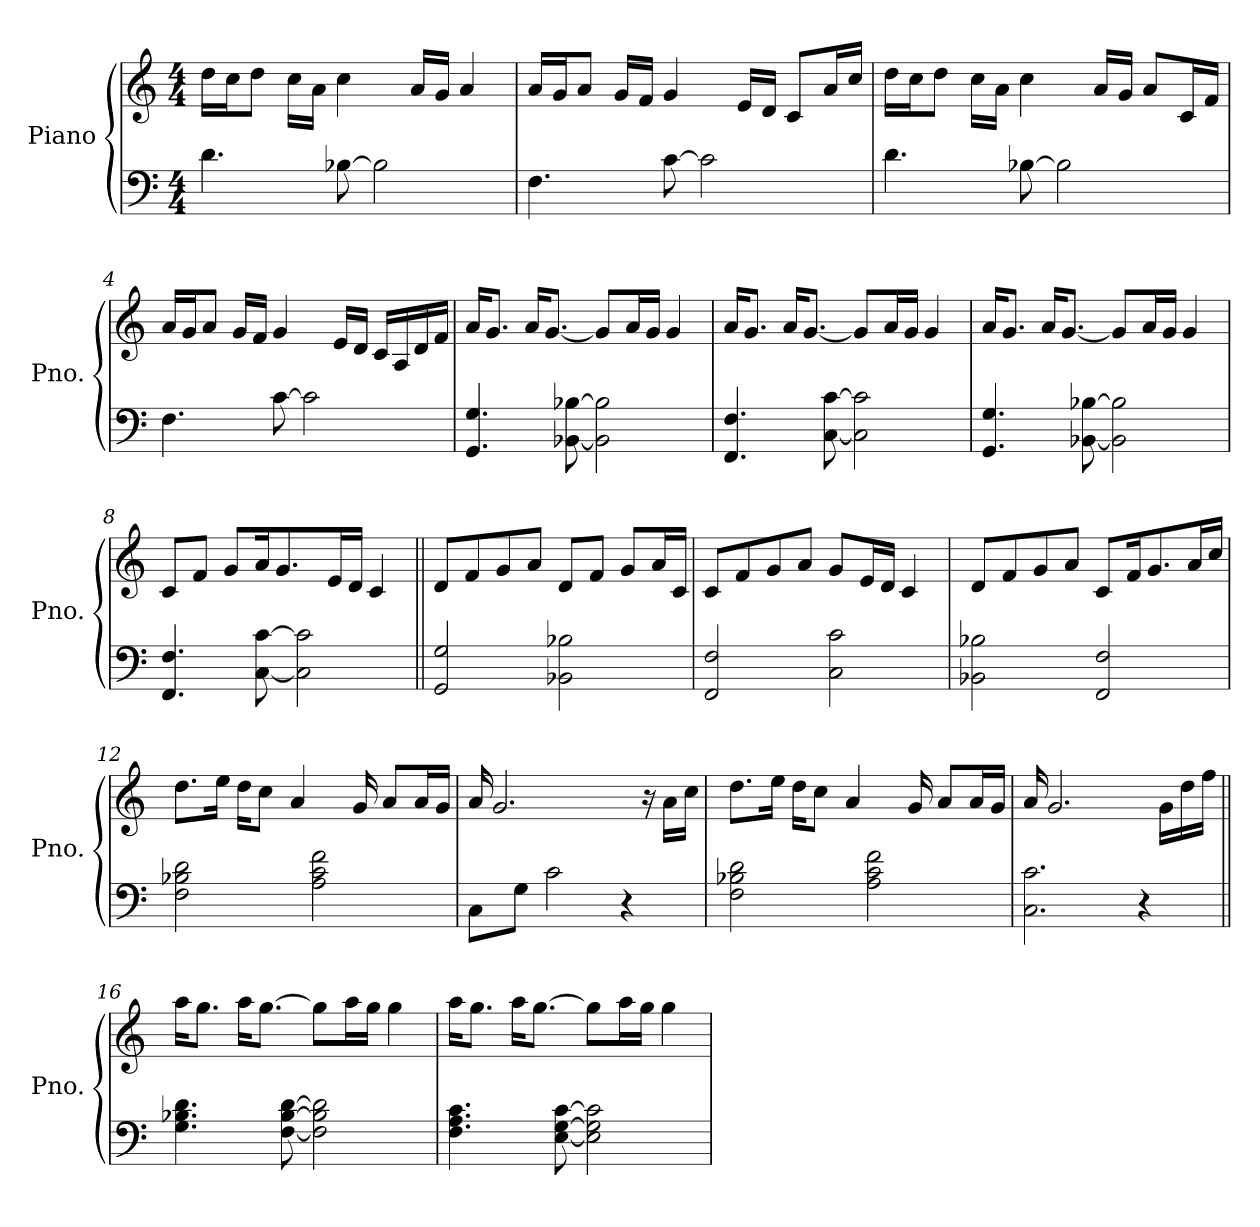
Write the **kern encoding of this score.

**kern	**kern
*part1	*part1
*staff2	*staff1
*I"Piano	*
*I'Pno.	*
*clefF4	*clefG2
*k[]	*k[]
*M4/4	*M4/4
*MM76	*MM76
=1	=1
4.d\	16dd\LL
.	16cc\J
.	8dd\J
.	16cc\LL
.	16a\JJ
[8B-X\	4cc\
2B-\]	.
.	16a/LL
.	16g/JJ
.	4a/
=2	=2
4.F\	16a/LL
.	16g/J
.	8a/J
.	16g/LL
.	16f/JJ
[8c\	4g/
2c\]	.
.	16e/LL
.	16d/JJ
.	8c/L
.	16a/L
.	16cc/JJ
=3	=3
4.d\	16dd\LL
.	16cc\J
.	8dd\J
.	16cc\LL
.	16a\JJ
[8B-X\	4cc\
2B-\]	.
.	16a/LL
.	16g/JJ
.	8a/L
.	16c/L
.	16f/JJ
!!LO:LB:g=z
=4	=4
4.F\	16a/LL
.	16g/J
.	8a/J
.	16g/LL
.	16f/JJ
[8c\	4g/
2c\]	.
.	16e/LL
.	16d/JJ
.	16c/LL
.	16A/
.	16d/
.	16f/JJ
=5	=5
4.GG/ 4.G/	16a/KL
.	8.g/J
.	16a/KL
.	[8.g/J
[8BB-X\ [8B-X\	.
2BB-\] 2B-\]	8g/L]
.	16a/L
.	16g/JJ
.	4g/
=6	=6
4.FF/ 4.F/	16a/KL
.	8.g/J
.	16a/KL
.	[8.g/J
[8C\ [8c\	.
2C\] 2c\]	8g/L]
.	16a/L
.	16g/JJ
.	4g/
!!LO:LB:g=z
=7	=7
4.GG/ 4.G/	16a/KL
.	8.g/J
.	16a/KL
.	[8.g/J
[8BB-X\ [8B-X\	.
2BB-\] 2B-\]	8g/L]
.	16a/L
.	16g/JJ
.	4g/
=8	=8
4.FF/ 4.F/	8c/L
.	8f/J
.	8g/L
[8C\ [8c\	16a/K
.	8.g/
2C\] 2c\]	.
.	16e/L
.	16d/JJ
.	4c/
=9||	=9||
2GG/ 2G/	8d/L
.	8f/
.	8g/
.	8a/J
2BB-X\ 2B-X\	8d/L
.	8f/J
.	8g/L
.	16a/L
.	16c/JJ
=10	=10
2FF/ 2F/	8c/L
.	8f/
.	8g/
.	8a/J
2C\ 2c\	8g/L
.	16e/L
.	16d/JJ
.	4c/
!!LO:LB:g=z
=11	=11
2BB-X\ 2B-X\	8d/L
.	8f/
.	8g/
.	8a/J
2FF/ 2F/	8c/L
.	16f/K
.	8.g/
.	16a/L
.	16cc/JJ
=12	=12
2F\ 2B-X\ 2d\	8.dd\L
.	16ee\Jk
.	16dd\KL
.	8cc\J
.	4a/
2A\ 2c\ 2f\	.
.	16g/
.	8a/L
.	16a/L
.	16g/JJ
=13	=13
8C\L	16a/
.	2.g/
8G\J	.
2c\	.
4r	.
.	16r
.	16a\LL
.	16cc\JJ
=14	=14
2F\ 2B-X\ 2d\	8.dd\L
.	16ee\Jk
.	16dd\KL
.	8cc\J
.	4a/
2A\ 2c\ 2f\	.
.	16g/
.	8a/L
.	16a/L
.	16g/JJ
!!LO:PB:g=z
=15	=15
2.C\ 2.c\	16a/
.	2.g/
4r	.
.	16g\LL
.	16dd\
.	16ff\JJ
=16||	=16||
4.G\ 4.B-X\ 4.d\	16aa\KL
.	8.gg\J
.	16aa\KL
.	[8.gg\J
[8F\ [8B-\ [8d\	.
2F\] 2B-\] 2d\]	8gg\L]
.	16aa\L
.	16gg\JJ
.	4gg\
=17	=17
4.F\ 4.A\ 4.c\	16aa\KL
.	8.gg\J
.	16aa\KL
.	[8.gg\J
[8E\ [8G\ [8c\	.
2E\] 2G\] 2c\]	8gg\L]
.	16aa\L
.	16gg\JJ
.	4gg\
=	=
*-	*-
